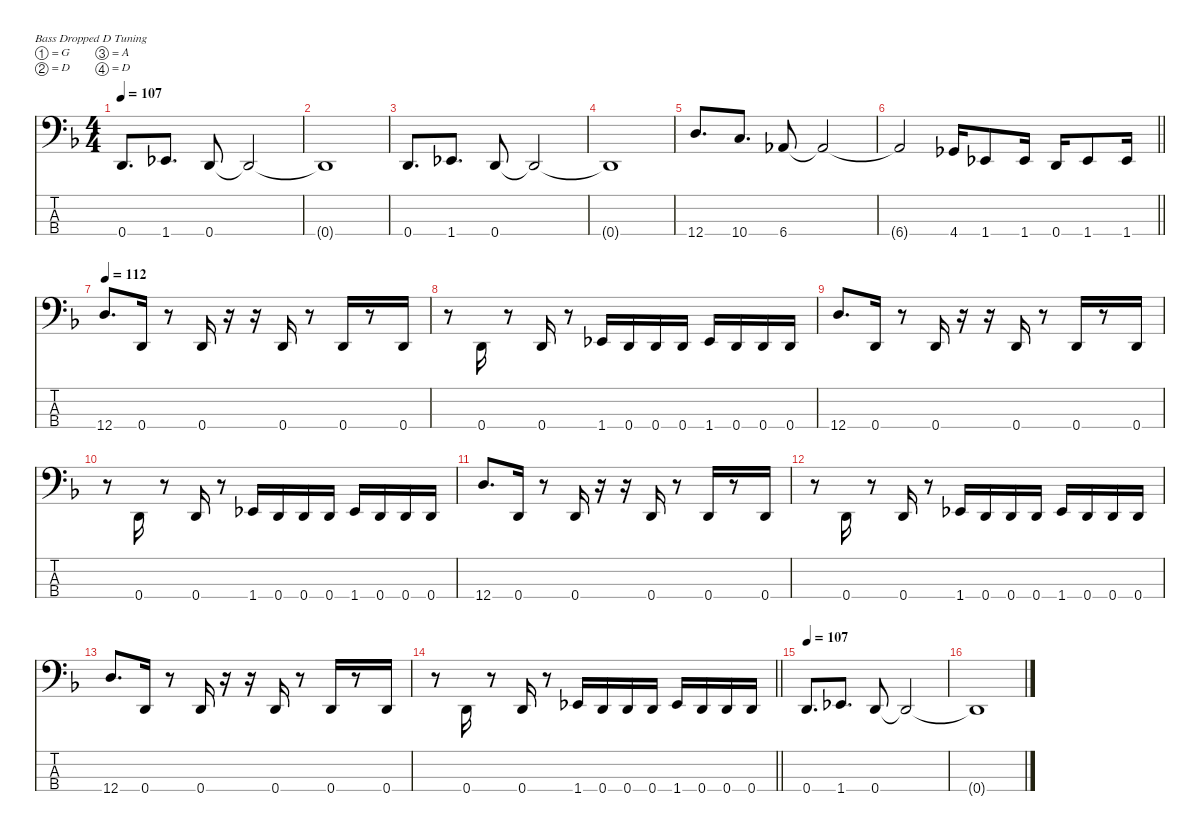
\hideDynamics
\bracketExtendMode nobrackets
\singleTrackTrackNamePolicy hidden
\multiTrackTrackNamePolicy hidden
\firstSystemTrackNameMode fullname
\firstSystemTrackNameOrientation horizontal
\otherSystemsTrackNameOrientation horizontal
\track ("Bass" "E-Bass") {defaultSystemsLayout 8 instrument electricbassfinger}
\staff {score tabs}
\tuning (G2 D2 A1 D1)
\ts (4 4)
\tempo 107
\clef f4
\ks dminor
0.4{acc forcenatural}.8{d dy ff beam Up} 1.4{acc b}.8{d beam Up} 0.4{acc forcenatural}.8{beam Up} 0.4{t acc forcenatural}.2{dy f beam Up} |
0.4{t acc forcenatural}.1{beam Up} |
0.4{acc forcenatural}.8{d dy ff beam Up} 1.4{acc b}.8{d beam Up} 0.4{acc forcenatural}.8{beam Up} 0.4{t acc forcenatural}.2{dy f beam Up} |
0.4{t acc forcenatural}.1{beam Up} |
12.4{acc forcenatural}.8{d dy ff beam Up} 10.4{acc forcenatural}.8{d beam Up} 6.4{acc b}.8{beam Up} 6.4{t acc b}.2{dy f beam Up} |
\barLineRight lightlight
6.4{t acc b}.2{instrument electricbassfinger beam Up} 4.4{acc b}.16{beam Up} 1.4{acc b}.8{beam Up} 1.4{acc b}.16{beam Up} 0.4{acc forcenatural}.16{beam Up} 1.4{acc b}.8{beam Up} 1.4{acc b}.16{beam Up} |
\tempo (112 0.00595238)
12.4{acc forcenatural}.8{d beam Up} 0.4{acc forcenatural}.16{beam Up} r.8{beam Up} 0.4{acc forcenatural}.16{beam Up} r.16{beam Up} r.16{beam Up} 0.4{acc forcenatural}.16{beam Up} r.8{beam Up} 0.4{acc forcenatural}.16{beam Up} r.8{beam Up} 0.4{acc forcenatural}.16{beam Up} |
r.8{beam Down} 0.4{acc forcenatural}.16{beam Up} r.8{beam Up} 0.4{acc forcenatural}.16{beam Up} r.8{beam Up} 1.4{acc b}.16{beam Up} 0.4{acc forcenatural}.16{beam Up} 0.4{acc forcenatural}.16{beam Up} 0.4{acc forcenatural}.16{beam Up} 1.4{acc b}.16{beam Up} 0.4{acc forcenatural}.16{beam Up} 0.4{acc forcenatural}.16{beam Up} 0.4{acc forcenatural}.16{beam Up} |
12.4{acc forcenatural}.8{d beam Up} 0.4{acc forcenatural}.16{beam Up} r.8{beam Up} 0.4{acc forcenatural}.16{beam Up} r.16{beam Up} r.16{beam Up} 0.4{acc forcenatural}.16{beam Up} r.8{beam Up} 0.4{acc forcenatural}.16{beam Up} r.8{beam Up} 0.4{acc forcenatural}.16{beam Up} |
r.8{beam Down} 0.4{acc forcenatural}.16{beam Up} r.8{beam Up} 0.4{acc forcenatural}.16{beam Up} r.8{beam Up} 1.4{acc b}.16{beam Up} 0.4{acc forcenatural}.16{beam Up} 0.4{acc forcenatural}.16{beam Up} 0.4{acc forcenatural}.16{beam Up} 1.4{acc b}.16{beam Up} 0.4{acc forcenatural}.16{beam Up} 0.4{acc forcenatural}.16{beam Up} 0.4{acc forcenatural}.16{beam Up} |
12.4{acc forcenatural}.8{d beam Up} 0.4{acc forcenatural}.16{beam Up} r.8{beam Up} 0.4{acc forcenatural}.16{beam Up} r.16{beam Up} r.16{beam Up} 0.4{acc forcenatural}.16{beam Up} r.8{beam Up} 0.4{acc forcenatural}.16{beam Up} r.8{beam Up} 0.4{acc forcenatural}.16{beam Up} |
r.8{beam Down} 0.4{acc forcenatural}.16{beam Up} r.8{beam Up} 0.4{acc forcenatural}.16{beam Up} r.8{beam Up} 1.4{acc b}.16{beam Up} 0.4{acc forcenatural}.16{beam Up} 0.4{acc forcenatural}.16{beam Up} 0.4{acc forcenatural}.16{beam Up} 1.4{acc b}.16{beam Up} 0.4{acc forcenatural}.16{beam Up} 0.4{acc forcenatural}.16{beam Up} 0.4{acc forcenatural}.16{beam Up} |
12.4{acc forcenatural}.8{d beam Up} 0.4{acc forcenatural}.16{beam Up} r.8{beam Up} 0.4{acc forcenatural}.16{beam Up} r.16{beam Up} r.16{beam Up} 0.4{acc forcenatural}.16{beam Up} r.8{beam Up} 0.4{acc forcenatural}.16{beam Up} r.8{beam Up} 0.4{acc forcenatural}.16{beam Up} |
\barLineRight lightlight
r.8{beam Down} 0.4{acc forcenatural}.16{beam Up} r.8{beam Up} 0.4{acc forcenatural}.16{beam Up} r.8{beam Up} 1.4{acc b}.16{beam Up} 0.4{acc forcenatural}.16{beam Up} 0.4{acc forcenatural}.16{beam Up} 0.4{acc forcenatural}.16{beam Up} 1.4{acc b}.16{beam Up} 0.4{acc forcenatural}.16{beam Up} 0.4{acc forcenatural}.16{beam Up} 0.4{acc forcenatural}.16{beam Up} |
\tempo (107 0.0119048)
0.4{acc forcenatural}.8{d dy ff instrument electricbassfinger beam Up} 1.4{acc b}.8{d beam Up} 0.4{acc forcenatural}.8{beam Up} 0.4{t acc forcenatural}.2{dy f beam Up} |
0.4{t acc forcenatural}.1{beam Up}
